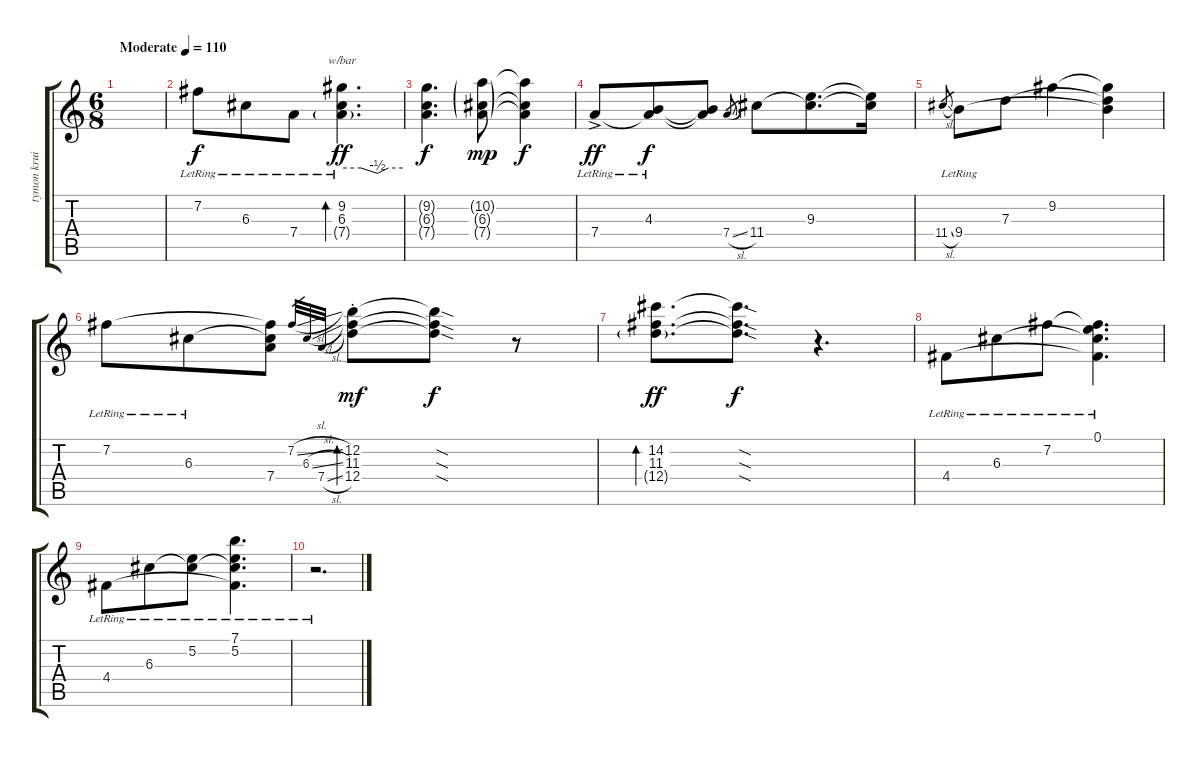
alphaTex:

\track ("tymon kruidenier" "tymon krui") {instrument distortionguitar}
\staff {score tabs}
\tuning (E4 B3 G3 D3 A2 E2) {hide}
\ts (6 8)
\tempo (110 "Moderate")
\clef g2
\ks c
|
7.2{lr}.8{volume 13} 6.3{lr}.8{dy f} 7.4{lr}.8 (9.2{lr} 6.3 7.4{g}).4{d tbe (custom default 0 0 19 0 35 -2 46 0 60 0) bd 30 dy ff} |
(9.2{t} 6.3{t} 7.4{t}).4{d dy f} (10.2{g} 6.3{g} 7.4{g}).8{dy mp} (10.2{t} 6.3{t} 7.4{t}).4{dy f} |
7.4{ac lr}.8{dy ff} (4.3{lr} 7.4{t}).8{dy f} (4.3{t} 7.4{t}).8 7.4{sl}.8{gr} 11.4.8 (9.3 11.4{t}).8{d} (9.3{t} 11.4{t}).16 |
11.4{sl}.8{gr} 9.4{lr}.8 7.3.8 9.2.4 (9.2{t} 7.3{t} 9.4{t}).4 |
7.2{lr}.8 6.3{lr}.8 (7.2{t} 6.3{t} 7.4).8 7.2{sl}.32{gr} 6.3{sl}.32{gr} 7.4{sl}.32{gr} (12.2 11.3{st} 12.4).8{bd 30 dy mf volume 11} (12.2{sod t} 11.3{sod t} 12.4{sod t}).8{dy f} r.8 |
(14.2 11.3 12.4{g}).8{d bd 30 dy ff} (14.2{sod t} 11.3{sod t} 12.4{sod t}).8{d dy f} r.4{d} |
4.4{lr}.8{volume 12} 6.3{lr}.8 7.2{lr}.8 (0.1{lr} 7.2{t} 6.3{t} 4.4{t}).4{d} |
4.4{lr}.8 6.3{lr}.8 (5.2{lr} 6.3{t}).8 (7.1 5.2{lr} 6.3{t} 4.4{t}).4{d} |
r.2{d}
